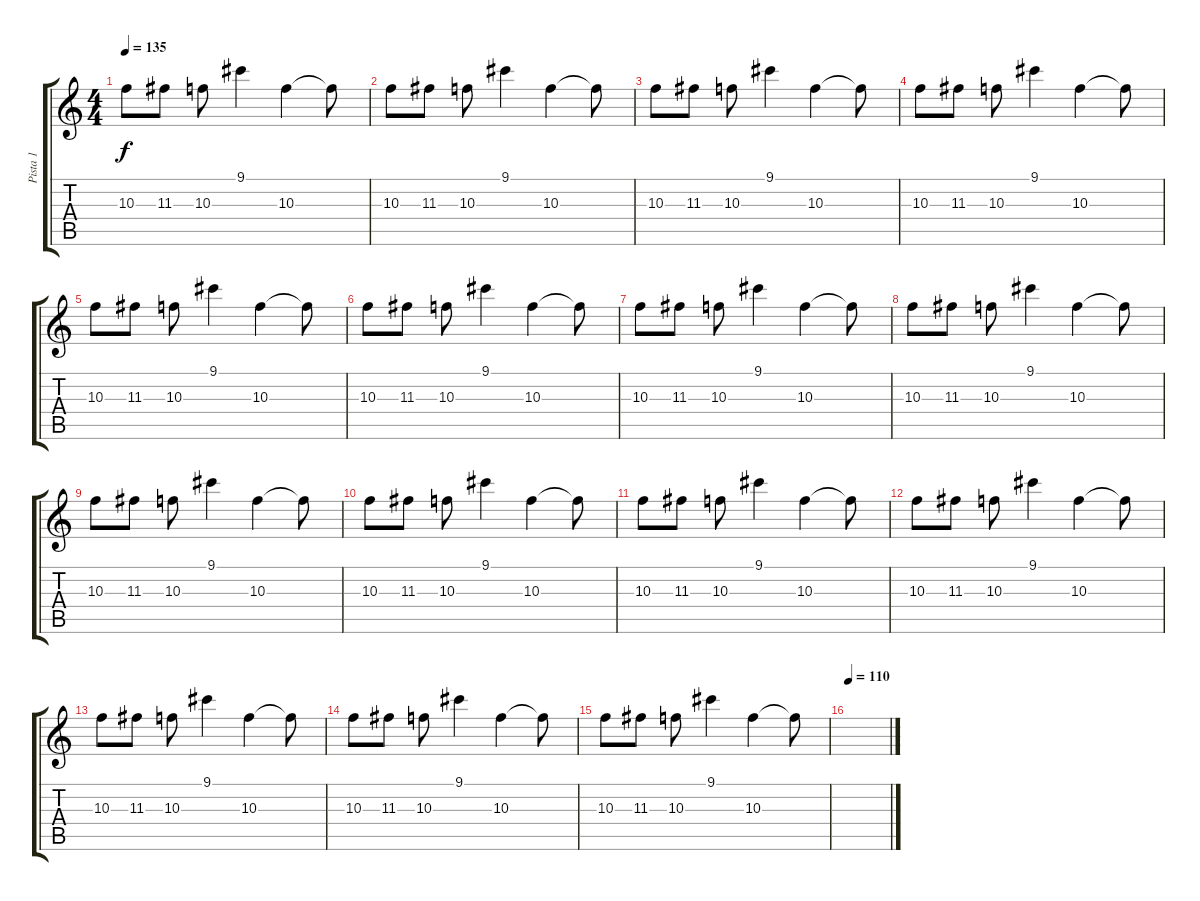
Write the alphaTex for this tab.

\track ("Pista 1" "Pista 1") {instrument overdrivenguitar}
\staff {score tabs}
\tuning (E4 B3 G3 D3 A2 E2) {hide}
\ts (4 4)
\tempo 135
\clef g2
\ks c
10.3.8{dy f} 11.3.8 10.3.8 9.1.4 10.3.4 10.3{t}.8 |
10.3.8 11.3.8 10.3.8 9.1.4 10.3.4 10.3{t}.8 |
10.3.8 11.3.8 10.3.8 9.1.4 10.3.4 10.3{t}.8 |
10.3.8 11.3.8 10.3.8 9.1.4 10.3.4 10.3{t}.8 |
10.3.8 11.3.8 10.3.8 9.1.4 10.3.4 10.3{t}.8 |
10.3.8{volume 16} 11.3.8 10.3.8 9.1.4 10.3.4 10.3{t}.8 |
10.3.8 11.3.8 10.3.8 9.1.4 10.3.4 10.3{t}.8 |
10.3.8 11.3.8 10.3.8 9.1.4 10.3.4 10.3{t}.8 |
10.3.8 11.3.8 10.3.8 9.1.4 10.3.4 10.3{t}.8 |
10.3.8 11.3.8 10.3.8 9.1.4 10.3.4 10.3{t}.8 |
10.3.8 11.3.8 10.3.8 9.1.4 10.3.4 10.3{t}.8 |
10.3.8 11.3.8 10.3.8 9.1.4 10.3.4 10.3{t}.8 |
10.3.8 11.3.8 10.3.8 9.1.4 10.3.4 10.3{t}.8 |
10.3.8 11.3.8 10.3.8 9.1.4 10.3.4 10.3{t}.8 |
10.3.8 11.3.8 10.3.8 9.1.4 10.3.4 10.3{t}.8 |
\tempo 120
\tempo 110
